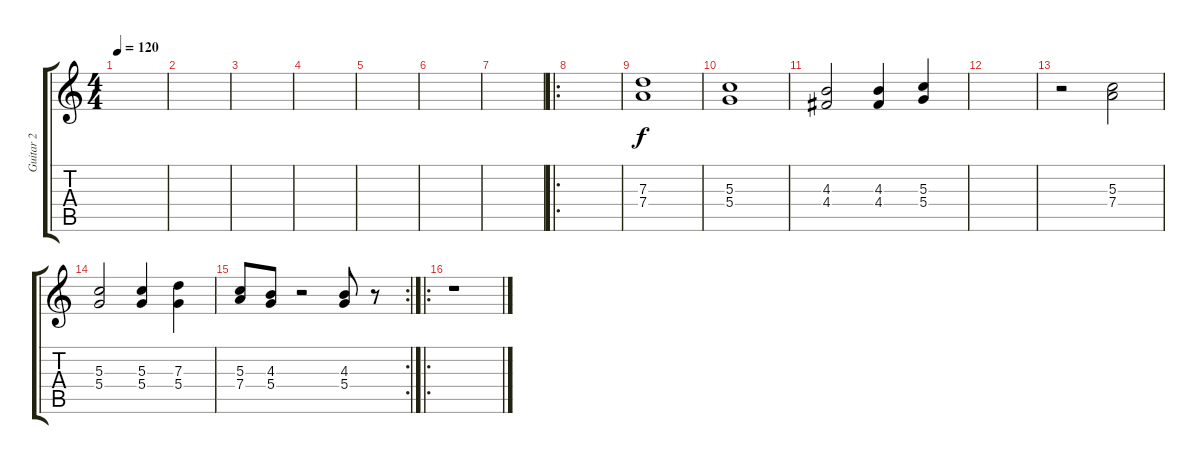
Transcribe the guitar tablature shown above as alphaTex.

\track ("Guitar 2" "Guitar 2") {instrument distortionguitar}
\staff {score tabs}
\tuning (E4 B3 G3 D3 A2 E2) {hide}
\ts (4 4)
\tempo 120
\clef g2
\ks c
|
|
|
|
|
|
|
\ro
|
(7.3 7.4).1{volume 10} |
(5.3 5.4).1 |
(4.3 4.4).2 (4.3 4.4).4 (5.3 5.4).4 |
|
r.2 (5.3 7.4).2 |
(5.3 5.4).2 (5.3 5.4).4 (7.3 5.4).4 |
\rc 2
(5.3 7.4).8 (4.3 5.4).8 r.2 (4.3 5.4).8 r.8 |
\ro
r.1
